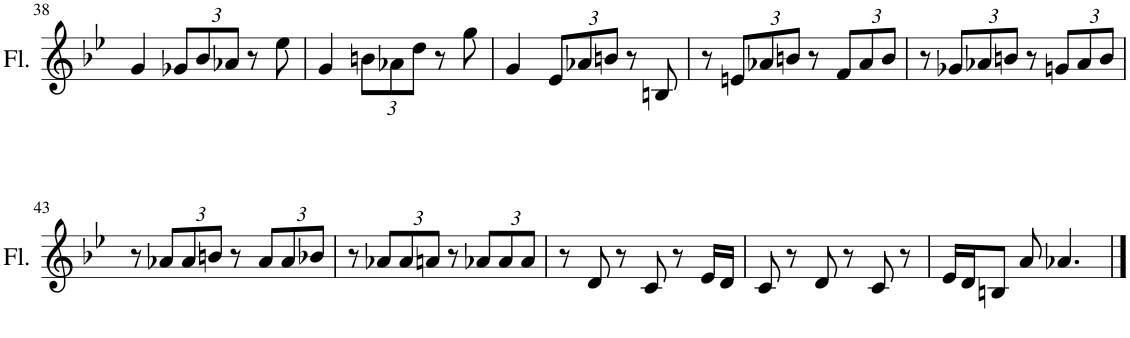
**kern
*part1
*staff1
*I"Flute
*I'Fl.
!!LO:PB:g=z
*clefG2
*k[b-e-]
*M3/4
=38
4g/
*Xbrackettup
12g-X/L
12b-/
12a-X/J
8r
8ee-\
=39
4g/
12bn\L
12a-X\
12dd\J
8r
8gg\
=40
4g/
12e-/L
12a-X/
12bn/J
8r
8Bn/
=41
8r
12en/L
12a-X/
12bn/J
8r
12f/L
12a-/
12b/J
=42
8r
12g-X/L
12a-X/
12bn/J
8r
12gn/L
12a-/
12b/J
!!LO:LB:g=z
=43
8r
12a-X/L
12a-/
12bn/J
8r
12a-/L
12a-/
12b-X/J
=44
8r
12a-X/L
12a-/
12an/J
8r
12a-X/L
12a-/
12a-/J
=45
8r
8d/
8r
8c/
8r
16e-/LL
16d/JJ
=46
8c/
8r
8d/
8r
8c/
8r
=47
16e-/LL
16d/J
8Bn/J
8a/
4.a-X/
==
*-
